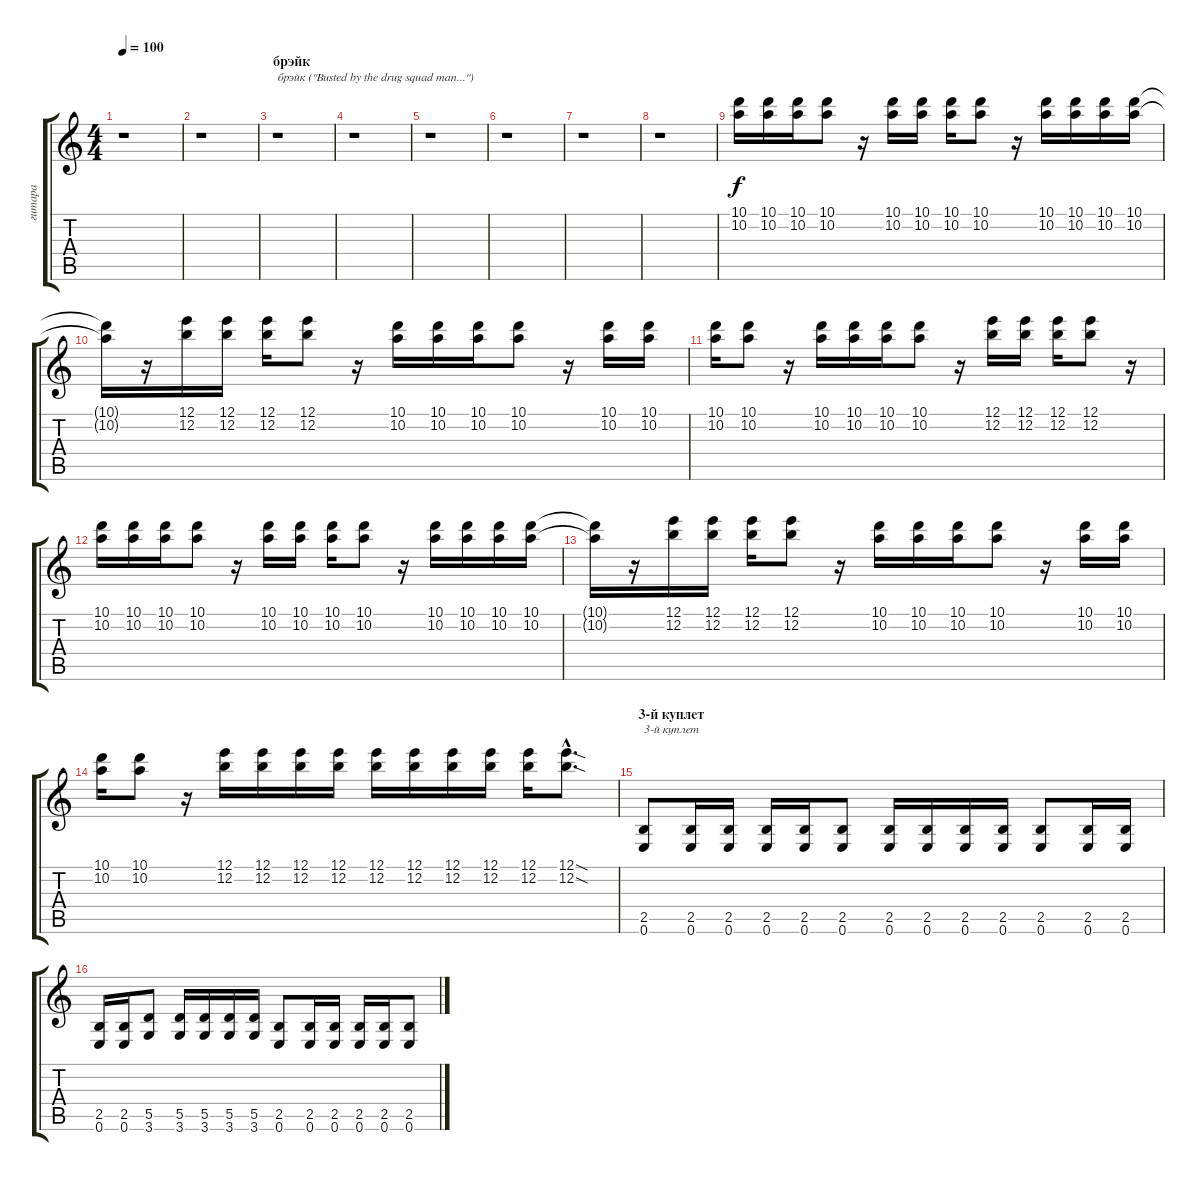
\track ("гитара" "гитара") {instrument overdrivenguitar}
\staff {score tabs}
\tuning (E4 B3 G3 D3 A2 E2) {hide}
\ts (4 4)
\tempo 100
\clef g2
\ks c
r.1{dy f} |
r.1 |
\section ("" "брэйк")
r.1{txt "брэйк (\"Busted by the drug squad man...\")"} |
r.1 |
r.1 |
r.1 |
r.1 |
r.1 |
(10.1 10.2).16 (10.1 10.2).16 (10.1 10.2).16 (10.1 10.2).8 r.16 (10.1 10.2).16 (10.1 10.2).16 (10.1 10.2).16 (10.1 10.2).8 r.16 (10.1 10.2).16 (10.1 10.2).16 (10.1 10.2).16 (10.1 10.2).16 |
(10.1{t} 10.2{t}).16 r.16 (12.1 12.2).16 (12.1 12.2).16 (12.1 12.2).16 (12.1 12.2).8 r.16 (10.1 10.2).16 (10.1 10.2).16 (10.1 10.2).16 (10.1 10.2).8 r.16 (10.1 10.2).16 (10.1 10.2).16 |
(10.1 10.2).16 (10.1 10.2).8 r.16 (10.1 10.2).16 (10.1 10.2).16 (10.1 10.2).16 (10.1 10.2).8 r.16 (12.1 12.2).16 (12.1 12.2).16 (12.1 12.2).16 (12.1 12.2).8 r.16 |
(10.1 10.2).16 (10.1 10.2).16 (10.1 10.2).16 (10.1 10.2).8 r.16 (10.1 10.2).16 (10.1 10.2).16 (10.1 10.2).16 (10.1 10.2).8 r.16 (10.1 10.2).16 (10.1 10.2).16 (10.1 10.2).16 (10.1 10.2).16 |
(10.1{t} 10.2{t}).16 r.16 (12.1 12.2).16 (12.1 12.2).16 (12.1 12.2).16 (12.1 12.2).8 r.16 (10.1 10.2).16 (10.1 10.2).16 (10.1 10.2).16 (10.1 10.2).8 r.16 (10.1 10.2).16 (10.1 10.2).16 |
(10.1 10.2).16 (10.1 10.2).8 r.16 (12.1 12.2).16 (12.1 12.2).16 (12.1 12.2).16 (12.1 12.2).16 (12.1 12.2).16 (12.1 12.2).16 (12.1 12.2).16 (12.1 12.2).16 (12.1 12.2).16 (12.1{sod hac} 12.2{sod hac}).8{d} |
\section ("" "3-й куплет")
(2.5 0.6).8{txt "3-й куплет"} (2.5 0.6).16 (2.5 0.6).16 (2.5 0.6).16 (2.5 0.6).16 (2.5 0.6).8 (2.5 0.6).16 (2.5 0.6).16 (2.5 0.6).16 (2.5 0.6).16 (2.5 0.6).8 (2.5 0.6).16 (2.5 0.6).16 |
(2.5 0.6).16 (2.5 0.6).16 (5.5 3.6).8 (5.5 3.6).16 (5.5 3.6).16 (5.5 3.6).16 (5.5 3.6).16 (2.5 0.6).8 (2.5 0.6).16 (2.5 0.6).16 (2.5 0.6).16 (2.5 0.6).16 (2.5 0.6).8
